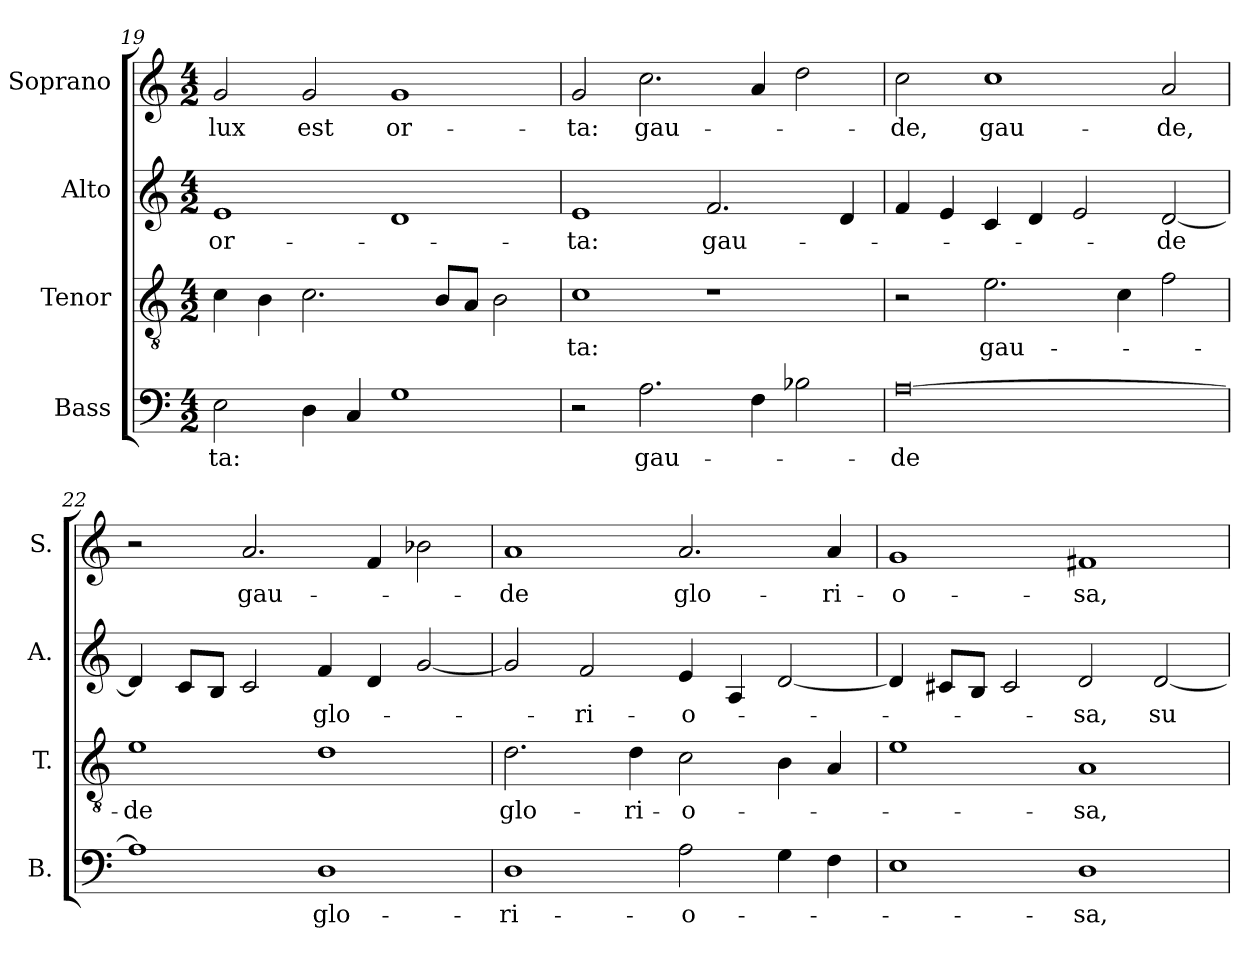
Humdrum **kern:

**kern	**text	**kern	**text	**kern	**text	**kern	**text
*part4	*part4	*part3	*part3	*part2	*part2	*part1	*part1
*staff4	*staff4	*staff3	*staff3	*staff2	*staff2	*staff1	*staff1
*I"Bass	*	*I"Tenor	*	*I"Alto	*	*I"Soprano	*
*I'B.	*	*I'T.	*	*I'A.	*	*I'S.	*
*clefF4	*	*clefGv2	*	*clefG2	*	*clefG2	*
*	*	*ITrd7c12	*	*	*	*	*
*k[]	*	*k[]	*	*k[]	*	*k[]	*
*C:	*	*C:	*	*C:	*	*C:	*
*M4/2	*	*M4/2	*	*M4/2	*	*M4/2	*
=19	=19	=19	=19	=19	=19	=19	=19
!	!LO:LY:b:color=#000000	!	!	!	!	!	!
!	!	!	!	!	!LO:LY:b:color=#000000	!	!
!	!	!	!	!	!	!	!LO:LY:b:color=#000000
2Ei\	-ta:	4Ci\	.	1ei	or-	2gi/	lux
.	.	4BBi\	.	.	.	.	.
!	!	!	!	!	!	!	!LO:LY:b:color=#000000
4Di\	.	2.Ci\	.	.	.	2gi/	est
4Ci/	.	.	.	.	.	.	.
!	!	!	!	!	!	!	!LO:LY:b:color=#000000
1Gi	.	.	.	1di	.	1gi	or-
.	.	8BBi/L	.	.	.	.	.
.	.	8AAi/J	.	.	.	.	.
.	.	2BBi\	.	.	.	.	.
=20	=20	=20	=20	=20	=20	=20	=20
!	!	!	!LO:LY:b:color=#000000	!	!	!	!
!	!	!	!	!	!LO:LY:b:color=#000000	!	!
!	!	!	!	!	!	!	!LO:LY:b:color=#000000
2r	.	1Ci	-ta:	1ei	-ta:	2gi/	-ta:
!	!LO:LY:b:color=#000000	!	!	!	!	!	!
!	!	!	!	!	!	!	!LO:LY:b:color=#000000
2.Ai\	gau-	.	.	.	.	2.cci\	gau-
!	!	!	!	!	!LO:LY:b:color=#000000	!	!
.	.	1r	.	2.fi/	gau-	.	.
4Fi\	.	.	.	.	.	4ai/	.
2B-Xi\	.	.	.	.	.	2ddi\	.
.	.	.	.	4di/	.	.	.
!!LO:PB:g=z
=21	=21	=21	=21	=21	=21	=21	=21
!	!LO:LY:b:color=#000000	!	!	!	!	!	!
!	!	!	!	!	!	!	!LO:LY:b:color=#000000
[0Ai	-de	2r	.	4fi/	.	2cci\	-de,
.	.	.	.	4ei/	.	.	.
!	!	!	!LO:LY:b:color=#000000	!	!	!	!
!	!	!	!	!	!	!	!LO:LY:b:color=#000000
.	.	2.Ei\	gau-	4ci/	.	1cci	gau-
.	.	.	.	4di/	.	.	.
.	.	.	.	2ei/	.	.	.
.	.	4Ci\	.	.	.	.	.
!	!	!	!	!	!LO:LY:b:color=#000000	!	!
!	!	!	!	!	!	!	!LO:LY:b:color=#000000
.	.	2Fi\	.	[2di/	-de	2ai/	-de,
=22	=22	=22	=22	=22	=22	=22	=22
!	!	!	!LO:LY:b:color=#000000	!	!	!	!
1Ai]	.	1Ei	-de	4di/]	.	2r	.
.	.	.	.	8ci/L	.	.	.
.	.	.	.	8Bi/J	.	.	.
!	!	!	!	!	!	!	!LO:LY:b:color=#000000
.	.	.	.	2ci/	.	2.ai/	gau-
!	!LO:LY:b:color=#000000	!	!	!	!	!	!
!	!	!	!	!	!LO:LY:b:color=#000000	!	!
1Di	glo-	1Di	.	4fi/	glo-	.	.
.	.	.	.	4di/	.	4fi/	.
.	.	.	.	[2gi/	.	2b-Xi\	.
=23	=23	=23	=23	=23	=23	=23	=23
!	!LO:LY:b:color=#000000	!	!	!	!	!	!
!	!	!	!LO:LY:b:color=#000000	!	!	!	!
!	!	!	!	!	!	!	!LO:LY:b:color=#000000
1Di	-ri-	2.Di\	glo-	2gi/]	.	1ai	-de
!	!	!	!	!	!LO:LY:b:color=#000000	!	!
.	.	.	.	2fi/	-ri-	.	.
!	!	!	!LO:LY:b:color=#000000	!	!	!	!
.	.	4Di\	-ri-	.	.	.	.
!	!LO:LY:b:color=#000000	!	!	!	!	!	!
!	!	!	!LO:LY:b:color=#000000	!	!	!	!
!	!	!	!	!	!LO:LY:b:color=#000000	!	!
!	!	!	!	!	!	!	!LO:LY:b:color=#000000
2Ai\	-o-	2Ci\	-o-	4ei/	-o-	2.ai/	glo-
.	.	.	.	4Ai/	.	.	.
4Gi\	.	4BBi\	.	[2di/	.	.	.
!	!	!	!	!	!	!	!LO:LY:b:color=#000000
4Fi\	.	4AAi/	.	.	.	4ai/	-ri-
=24	=24	=24	=24	=24	=24	=24	=24
!	!	!	!	!	!	!	!LO:LY:b:color=#000000
1Ei	.	1Ei	.	4di/]	.	1gi	-o-
.	.	.	.	8c#Xi/L	.	.	.
.	.	.	.	8Bi/J	.	.	.
.	.	.	.	2c#i/	.	.	.
!	!LO:LY:b:color=#000000	!	!	!	!	!	!
!	!	!	!LO:LY:b:color=#000000	!	!	!	!
!	!	!	!	!	!LO:LY:b:color=#000000	!	!
!	!	!	!	!	!	!	!LO:LY:b:color=#000000
1Di	-sa,	1AAi	-sa,	2di/	-sa,	1f#Xi	-sa,
!	!	!	!	!	!LO:LY:b:color=#000000	!	!
.	.	.	.	[2di/	su-	.	.
=	=	=	=	=	=	=	=
*-	*-	*-	*-	*-	*-	*-	*-
